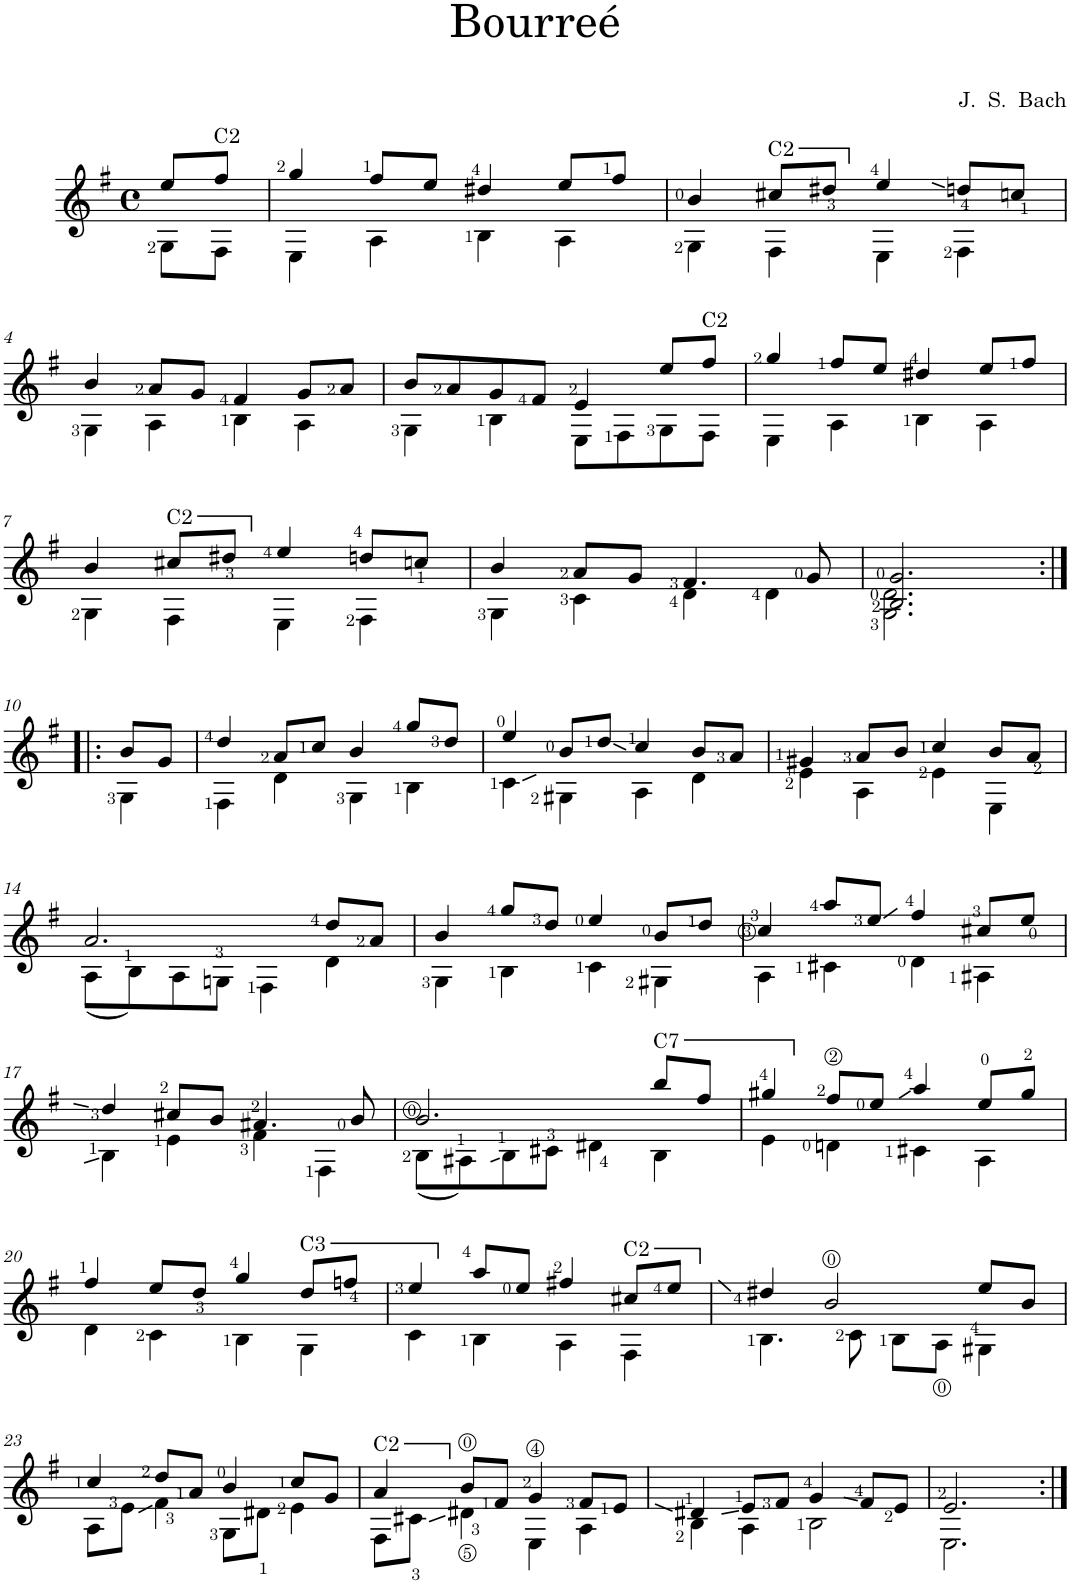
**kern
*part1
*staff1
*I"Classical Guitar
*I'Guit.
*clefG2
*k[f#]
*M4/4
*met(c)
=1
*^
8ee/L	8G\L
!LO:TX:a:t=C2	!
8ff#/J	8F#\J
=2	=2
4gg/	4E\
8ff#/L	4A\
8ee/J	.
4dd#X/	4B\
8ee/L	4A\
8ff#/J	.
=3	=3
4b/	4G\
!LO:TX:a:t=C2	!
8cc#X/L	4F#\
8dd#X/J	.
4ee/	4E\
8ddn/L	4F#\
8ccn/J	.
!!LO:LB:g=z	!!
=4	=4
4b/	4G\
8a/L	4A\
8g/J	.
4f#/	4B\
8g/L	4A\
8a/J	.
=5	=5
8b/L	4G\
8a/	.
8g/	4B\
8f#/J	.
4e/	8E\L
.	8F#\
8ee/L	8G\
!LO:TX:a:t=C2	!
8ff#/J	8F#\J
=6	=6
4gg/	4E\
8ff#/L	4A\
8ee/J	.
4dd#X/	4B\
8ee/L	4A\
8ff#/J	.
!!LO:LB:g=z	!!
=7	=7
4b/	4G\
!LO:TX:a:t=C2	!
8cc#X/L	4F#\
8dd#X/J	.
4ee/	4E\
8ddn/L	4F#\
8ccn/J	.
=8	=8
4b/	4G\
8a/L	4c\
8g/J	.
4.f#/	4d\
.	4d\
8g/	.
=9	=9
*^	*^
2.g/	2.d\	2.B/	2.G\
*	*v	*v	*v
!!LO:LB:g=z
=10:|!|:	=10:|!|:
8b/L	4G\
8g/J	.
=11	=11
4dd/	4F#\
8a/L	4d\
8cc/J	.
4b/	4G\
8gg/L	4B\
8dd/J	.
=12	=12
4ee/	4c\
8b/L	4G#X\
8dd/J	.
4cc/	4A\
8b/L	4d\
8a/J	.
=13	=13
4g#X/	4e\
8a/L	4A\
8b/J	.
4cc/	4e\
8b/L	4E\
8a/J	.
!!LO:LB:g=z	!!
=14	=14
2.a/	(8A\L
.	8B\)
.	8A\
.	8Gn\J
.	4F#\
8dd/L	4d\
8a/J	.
=15	=15
4b/	4G\
8gg/L	4B\
8dd/J	.
4ee/	4c\
8b/L	4G#X\
8dd/J	.
=16	=16
4cc/	4A\
8aa/L	4c#X\
8ee/J	.
4ff#/	4d\
8cc#X/L	4A#X\
8ee/J	.
!!LO:LB:g=z	!!
=17	=17
4dd/	4B\
8cc#X/L	4e\
8b/J	.
4.a#X/	4f#\
.	4F#\
8b/	.
=18	=18
2.b/	(8B\L
.	8A#X\)
.	8B\
.	8c#X\J
.	4d#X\
!LO:TX:a:t=C7	!
8bb/L	4B\
8ff#/J	.
=19	=19
4gg#X/	4e\
8ff#/L	4dn\
8ee/J	.
4aa/	4c#X\
8ee/L	4A\
8gg#/J	.
!!LO:LB:g=z	!!
=20	=20
4ff#/	4d\
8ee/L	4c\
8dd/J	.
4gg/	4B\
!LO:TX:a:t=C3	!
8dd/L	4G\
8ffn/J	.
=21	=21
4ee/	4c\
8aa/L	4B\
8ee/J	.
4ff#X/	4A\
!LO:TX:a:t=C2	!
8cc#X/L	4F#\
8ee/J	.
=22	=22
4dd#X/	4.B\
2b/	.
.	8c\
.	8B\L
.	8A\J
8ee/L	4G#X\
8b/J	.
!!LO:LB:g=z	!!
=23	=23
4cc/	8A\L
.	8e\J
8dd/L	4f#\
8a/J	.
4b/	8G\L
.	8d#X\J
8cc/L	4e\
8g/J	.
=24	=24
!LO:TX:a:t=C2	!
4a/	8F#\L
.	8c#X\J
8b/L	4d#X\
8f#/J	.
4g/	4E\
8f#/L	4A\
8e/J	.
=25	=25
4d#X/	4B\
8e/L	4A\
8f#/J	.
4g/	2B\
8f#/L	.
8e/J	.
=26	=26
2.e/	2.E\
*v	*v
=:|!
*-
